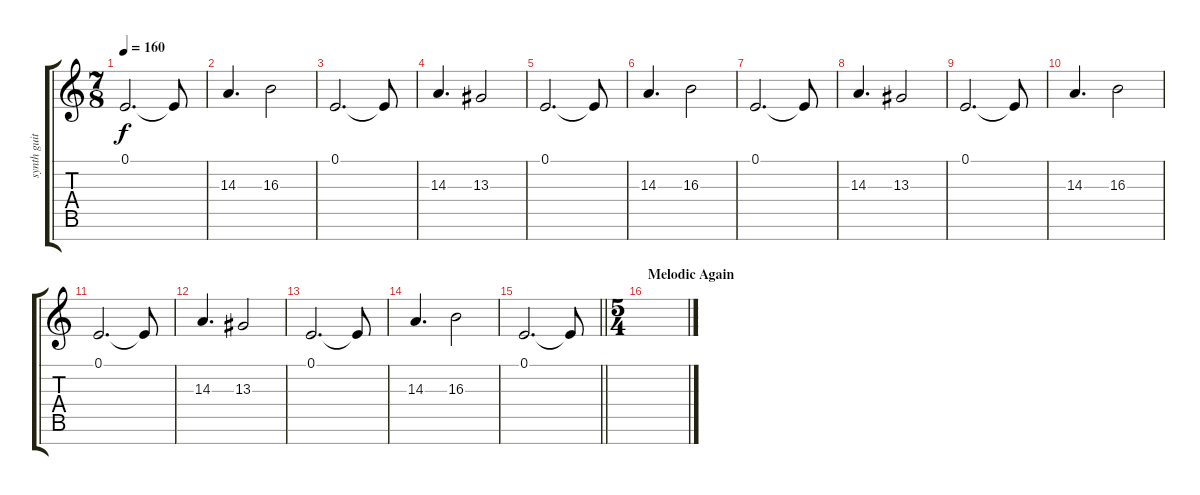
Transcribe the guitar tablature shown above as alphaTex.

\track ("synth guitar" "synth guit") {instrument choiraahs}
\staff {score tabs}
\tuning (E4 B3 G3 D3 A2 E2 B1) {hide}
\ts (7 8)
\tempo 160
\clef g2
\ks c
0.1.2{d dy f} 0.1{t}.8 |
14.3.4{d} 16.3.2 |
0.1.2{d} 0.1{t}.8 |
14.3.4{d} 13.3.2 |
0.1.2{d} 0.1{t}.8 |
14.3.4{d} 16.3.2 |
0.1.2{d} 0.1{t}.8 |
14.3.4{d} 13.3.2 |
0.1.2{d} 0.1{t}.8 |
14.3.4{d} 16.3.2 |
0.1.2{d} 0.1{t}.8 |
14.3.4{d} 13.3.2 |
0.1.2{d} 0.1{t}.8 |
14.3.4{d} 16.3.2 |
\barLineRight lightlight
0.1.2{d} 0.1{t}.8 |
\ts (5 4)
\section ("" "Melodic Again")
